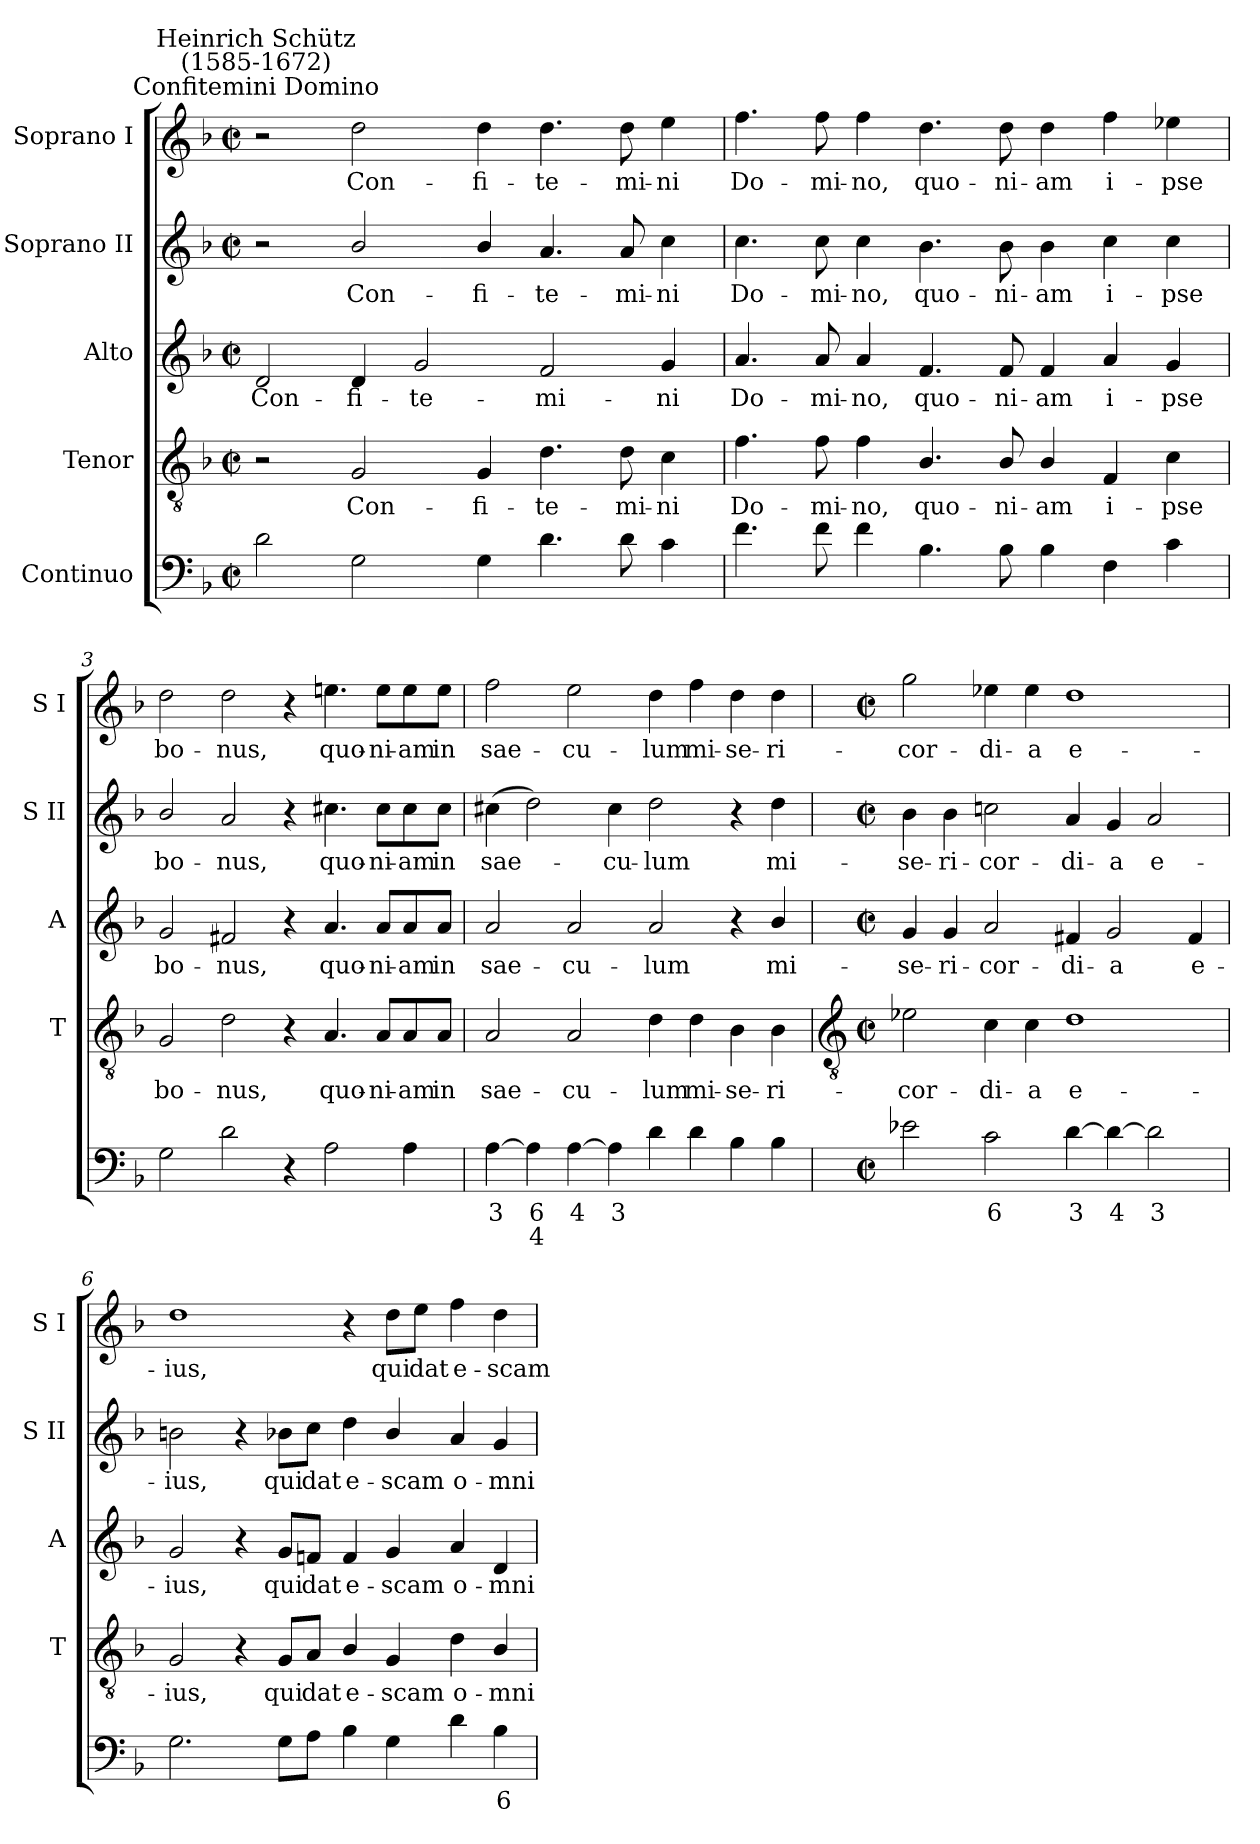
**kern	**text	**text	**kern	**text	**kern	**text	**kern	**text	**kern	**text
*part5	*part5	*part5	*part4	*part4	*part3	*part3	*part2	*part2	*part1	*part1
*staff5	*staff5	*staff5	*staff4	*staff4	*staff3	*staff3	*staff2	*staff2	*staff1	*staff1
*I"Continuo	*	*	*I"Tenor	*	*I"Alto	*	*I"Soprano II	*	*I"Soprano I	*
*	*	*	*I'T	*	*I'A	*	*I'S II	*	*I'S I	*
*clefF4	*	*	*clefGv2	*	*clefG2	*	*clefG2	*	*clefG2	*
*k[b-]	*	*	*k[b-]	*	*k[b-]	*	*k[b-]	*	*k[b-]	*
*F:	*	*	*F:	*	*F:	*	*F:	*	*F:	*
*M4/2	*	*	*M4/2	*	*M4/2	*	*M4/2	*	*M4/2	*
*met(c|)	*	*	*met(c|)	*	*met(c|)	*	*met(c|)	*	*met(c|)	*
=1	=1	=1	=1	=1	=1	=1	=1	=1	=1	=1
!	!	!	!	!	!	!	!	!	!LO:TX:a:cj:t=Confitemini Domino	!
!	!	!	!	!	!	!	!	!	!LO:TX:a:cj:t=Heinrich Schütz\n(1585-1672)	!
!	!	!	!	!	!	!LO:LY:b	!	!	!	!
2d	.	.	2r	.	2d	Con-	2r	.	2r	.
!	!	!	!	!LO:LY:b	!	!LO:LY:b	!	!LO:LY:b	!	!LO:LY:b
2G	.	.	2G	Con-	4d	-fi-	2b-/	Con-	2dd	Con-
!	!	!	!	!	!	!LO:LY:b	!	!	!	!
.	.	.	.	.	2g	-te-	.	.	.	.
!	!	!	!	!LO:LY:b	!	!	!	!LO:LY:b	!	!LO:LY:b
4G	.	.	4G	-fi-	.	.	4b-/	-fi-	4dd	-fi-
!	!	!	!	!LO:LY:b	!	!LO:LY:b	!	!LO:LY:b	!	!LO:LY:b
4.d	.	.	4.d	-te-	2f	-mi-	4.a	-te-	4.dd	-te-
!	!	!	!	!LO:LY:b	!	!	!	!LO:LY:b	!	!LO:LY:b
8d	.	.	8d	-mi-	.	.	8a	-mi-	8dd	-mi-
!	!	!	!	!LO:LY:b	!	!LO:LY:b	!	!LO:LY:b	!	!LO:LY:b
4c	.	.	4c	-ni	4g	-ni	4cc	-ni	4ee	-ni
=2	=2	=2	=2	=2	=2	=2	=2	=2	=2	=2
!	!	!	!	!LO:LY:b	!	!LO:LY:b	!	!LO:LY:b	!	!LO:LY:b
4.f	.	.	4.f	Do-	4.a	Do-	4.cc	Do-	4.ff	Do-
!	!	!	!	!LO:LY:b	!	!LO:LY:b	!	!LO:LY:b	!	!LO:LY:b
8f	.	.	8f	-mi-	8a	-mi-	8cc	-mi-	8ff	-mi-
!	!	!	!	!LO:LY:b	!	!LO:LY:b	!	!LO:LY:b	!	!LO:LY:b
4f	.	.	4f	-no,	4a	-no,	4cc	-no,	4ff	-no,
!	!	!	!	!LO:LY:b	!	!LO:LY:b	!	!LO:LY:b	!	!LO:LY:b
4.B-	.	.	4.B-/	quo-	4.f	quo-	4.b-	quo-	4.dd	quo-
!	!	!	!	!LO:LY:b	!	!LO:LY:b	!	!LO:LY:b	!	!LO:LY:b
8B-	.	.	8B-/	-ni-	8f	-ni-	8b-	-ni-	8dd	-ni-
!	!	!	!	!LO:LY:b	!	!LO:LY:b	!	!LO:LY:b	!	!LO:LY:b
4B-	.	.	4B-/	-am	4f	-am	4b-	-am	4dd	-am
!	!	!	!	!LO:LY:b	!	!LO:LY:b	!	!LO:LY:b	!	!LO:LY:b
4F	.	.	4F	i-	4a	i-	4cc	i-	4ff	i-
!	!	!	!	!LO:LY:b	!	!LO:LY:b	!	!LO:LY:b	!	!LO:LY:b
4c	.	.	4c	-pse	4g	-pse	4cc	-pse	4ee-X	-pse
=3	=3	=3	=3	=3	=3	=3	=3	=3	=3	=3
!	!	!	!	!LO:LY:b	!	!LO:LY:b	!	!LO:LY:b	!	!LO:LY:b
2G	.	.	2G	bo-	2g	bo-	2b-/	bo-	2dd	bo-
!	!	!	!	!LO:LY:b	!	!LO:LY:b	!	!LO:LY:b	!	!LO:LY:b
2d	.	.	2d	-nus,	2f#X	-nus,	2a	-nus,	2dd	-nus,
4r	.	.	4r	.	4r	.	4r	.	4r	.
!	!	!	!	!LO:LY:b	!	!LO:LY:b	!	!LO:LY:b	!	!LO:LY:b
2A	.	.	4.A	quo-	4.a	quo-	4.cc#X	quo-	4.een	quo-
!	!	!	!	!LO:LY:b	!	!LO:LY:b	!	!LO:LY:b	!	!LO:LY:b
.	.	.	8A/L	-ni-	8a/L	-ni-	8cc#\L	-ni-	8ee\L	-ni-
!	!	!	!	!LO:LY:b	!	!LO:LY:b	!	!LO:LY:b	!	!LO:LY:b
4A	.	.	8A/	-am	8a/	-am	8cc#\	-am	8ee\	-am
!	!	!	!	!LO:LY:b	!	!LO:LY:b	!	!LO:LY:b	!	!LO:LY:b
.	.	.	8A/J	in	8a/J	in	8cc#\J	in	8ee\J	in
=4	=4	=4	=4	=4	=4	=4	=4	=4	=4	=4
!	!LO:LY:b	!	!	!LO:LY:b	!	!LO:LY:b	!	!LO:LY:b	!	!LO:LY:b
[4A	3	.	2A	sae-	2a	sae-	(>4cc#X	sae-	2ff	sae-
!	!LO:LY:b	!LO:LY:b	!	!	!	!	!	!	!	!
4A]	6	4	.	.	.	.	2dd)	.	.	.
!	!LO:LY:b	!	!	!LO:LY:b	!	!LO:LY:b	!	!	!	!LO:LY:b
[4A	4	.	2A	-cu-	2a	-cu-	.	.	2ee	-cu-
!	!LO:LY:b	!	!	!	!	!	!	!LO:LY:b	!	!
4A]	3	.	.	.	.	.	4cc#	cu-	.	.
!	!	!	!	!LO:LY:b	!	!LO:LY:b	!	!LO:LY:b	!	!LO:LY:b
4d	.	.	4d	-lum	2a	-lum	2dd	-lum	4dd	-lum
!	!	!	!	!LO:LY:b	!	!	!	!	!	!LO:LY:b
4d	.	.	4d	mi-	.	.	.	.	4ff	mi-
!	!	!	!	!LO:LY:b	!	!	!	!	!	!LO:LY:b
4B-	.	.	4B-	-se-	4r	.	4r	.	4dd	-se-
!	!	!	!	!LO:LY:b	!	!LO:LY:b	!	!LO:LY:b	!	!LO:LY:b
4B-	.	.	4B-	-ri-	4b-/	mi-	4dd	mi-	4dd	-ri-
!!LO:LB:g=z
=5	=5	=5	=5	=5	=5	=5	=5	=5	=5	=5
*	*	*	*clefGv2	*	*	*	*	*	*	*
*M4/2	*	*	*M4/2	*	*M4/2	*	*M4/2	*	*M4/2	*
*met(c|)	*	*	*met(c|)	*	*met(c|)	*	*met(c|)	*	*met(c|)	*
!	!	!	!	!LO:LY:b	!	!LO:LY:b	!	!LO:LY:b	!	!LO:LY:b
2e-X	.	.	2e-X	-cor-	4g	-se-	4b-	-se-	2gg	-cor-
!	!	!	!	!	!	!LO:LY:b	!	!LO:LY:b	!	!
.	.	.	.	.	4g	-ri-	4b-	-ri-	.	.
!	!LO:LY:b	!	!	!LO:LY:b	!	!LO:LY:b	!	!LO:LY:b	!	!LO:LY:b
2c	6	.	4c	-di-	2a	-cor-	2ccn	-cor-	4ee-X	-di-
!	!	!	!	!LO:LY:b	!	!	!	!	!	!LO:LY:b
.	.	.	4c	-a	.	.	.	.	4ee-	-a
!	!LO:LY:b	!	!	!LO:LY:b	!	!LO:LY:b	!	!LO:LY:b	!	!LO:LY:b
[4d	3	.	1d	e-	4f#X	-di-	4a	-di-	1dd	e-
!	!LO:LY:b	!	!	!	!	!LO:LY:b	!	!LO:LY:b	!	!
4d_	4	.	.	.	2g	-a	4g	-a	.	.
!	!LO:LY:b	!	!	!	!	!	!	!LO:LY:b	!	!
2d]	3	.	.	.	.	.	2a	e-	.	.
!	!	!	!	!	!	!LO:LY:b	!	!	!	!
.	.	.	.	.	4f#	e-	.	.	.	.
=6	=6	=6	=6	=6	=6	=6	=6	=6	=6	=6
!	!	!	!	!LO:LY:b	!	!LO:LY:b	!	!LO:LY:b	!	!LO:LY:b
2.G	.	.	2G	-ius,	2g	-ius,	2bn	-ius,	1dd	-ius,
.	.	.	4r	.	4r	.	4r	.	.	.
!	!	!	!	!LO:LY:b	!	!LO:LY:b	!	!LO:LY:b	!	!
8GL	.	.	8G/L	qui	8g/L	qui	8b-X\L	qui	.	.
!	!	!	!	!LO:LY:b	!	!LO:LY:b	!	!LO:LY:b	!	!
8AJ	.	.	8A/J	dat	8fn/J	dat	8cc\J	dat	.	.
!	!	!	!	!LO:LY:b	!	!LO:LY:b	!	!LO:LY:b	!	!
4B-	.	.	4B-/	e-	4f	e-	4dd	e-	4r	.
!	!	!	!	!LO:LY:b	!	!LO:LY:b	!	!LO:LY:b	!	!LO:LY:b
4G	.	.	4G	-scam	4g	-scam	4b-/	-scam	8dd\L	qui
!	!	!	!	!	!	!	!	!	!	!LO:LY:b
.	.	.	.	.	.	.	.	.	8ee\J	dat
!	!	!	!	!LO:LY:b	!	!LO:LY:b	!	!LO:LY:b	!	!LO:LY:b
4d	.	.	4d	o-	4a	o-	4a	o-	4ff	e-
!	!LO:LY:b	!	!	!LO:LY:b	!	!LO:LY:b	!	!LO:LY:b	!	!LO:LY:b
4B-	6	.	4B-/	-mni	4d	-mni	4g	-mni	4dd	-scam
=	=	=	=	=	=	=	=	=	=	=
*-	*-	*-	*-	*-	*-	*-	*-	*-	*-	*-
